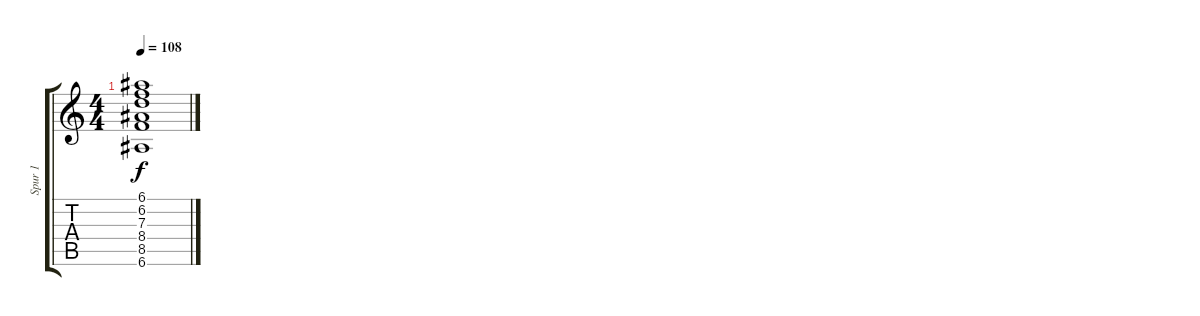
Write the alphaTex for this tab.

\track ("Spur 1" "Spur 1") {instrument acousticguitarsteel}
\staff {score tabs}
\tuning (E4 B3 G3 D3 A2 E2) {hide}
\ts (4 4)
\tempo 108
\clef g2
\ks c
(6.1{t} 6.2{t} 7.3{t} 8.4{t} 8.5{t} 6.6{t}).1{dy f}
